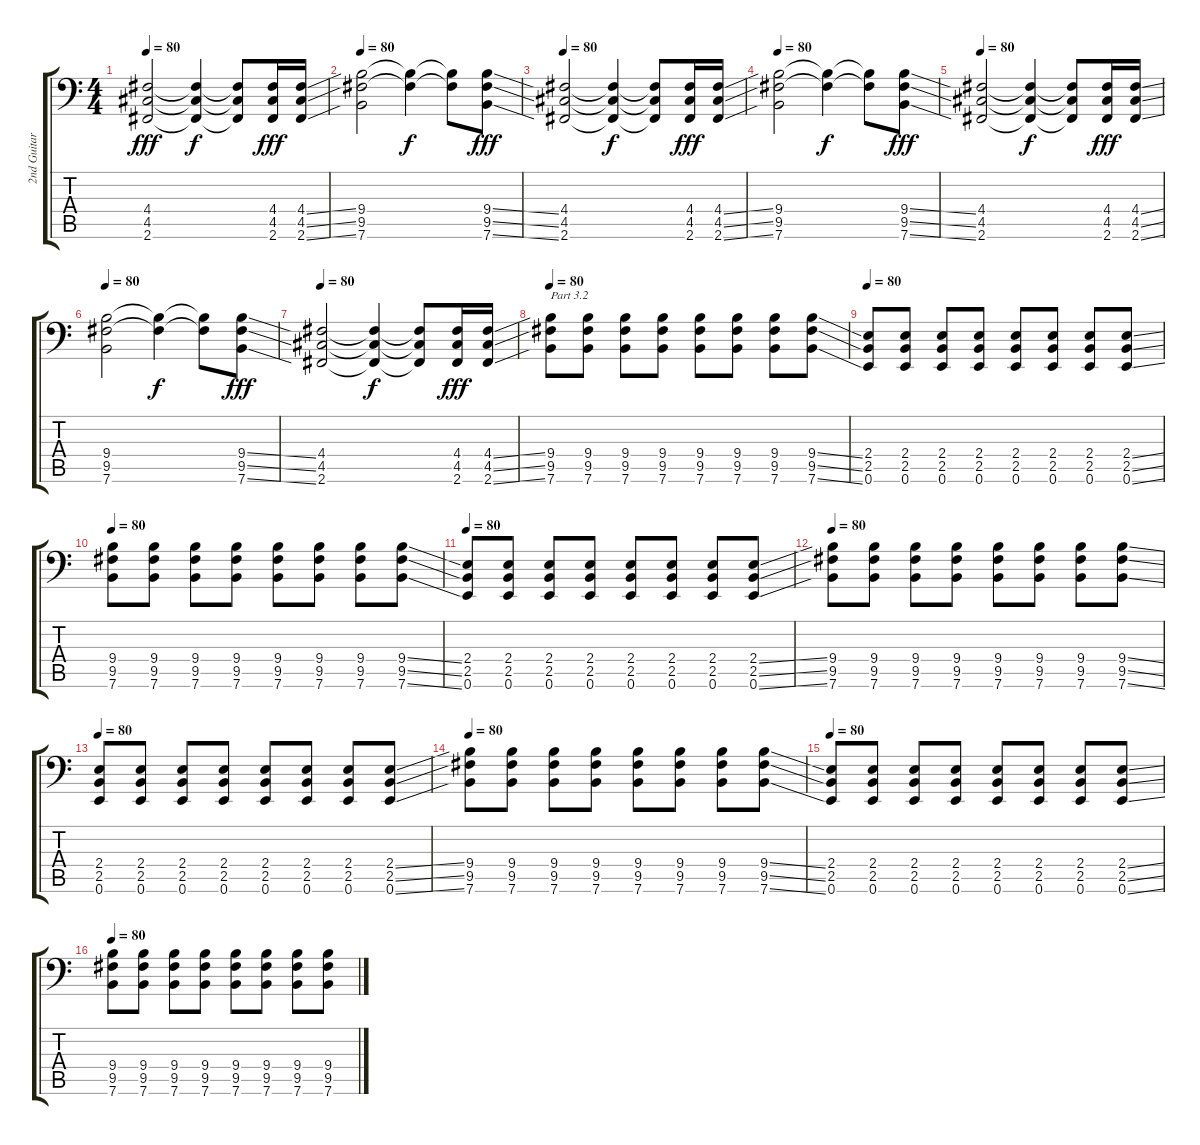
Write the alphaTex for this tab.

\track ("2nd Guitar" "2nd Guitar") {instrument distortionguitar}
\staff {score tabs}
\tuning (E4 B3 G3 D2 A1 E1) {hide}
\ts (4 4)
\tempo 80
\clef f4
\ks c
(4.4 4.5 2.6).2{dy fff balance 3} (4.4{t} 4.5{t} 2.6{t}).4{dy f} (4.4{t} 4.5{t} 2.6{t}).8 (4.4 4.5 2.6).16{dy fff balance 8} (4.4{ss} 4.5{ss} 2.6{ss}).16 |
\tempo 80
(9.4 9.5 7.6).2{balance 13} (9.4{t} 9.5{t}).4{dy f} (9.4{t} 9.5{t}).8 (9.4{ss} 9.5{ss} 7.6{ss}).8{dy fff balance 8} |
\tempo 80
(4.4 4.5 2.6).2{balance 3} (4.4{t} 4.5{t} 2.6{t}).4{dy f} (4.4{t} 4.5{t} 2.6{t}).8 (4.4 4.5 2.6).16{dy fff balance 8} (4.4{ss} 4.5{ss} 2.6{ss}).16 |
\tempo 80
(9.4 9.5 7.6).2{balance 13} (9.4{t} 9.5{t}).4{dy f} (9.4{t} 9.5{t}).8 (9.4{ss} 9.5{ss} 7.6{ss}).8{dy fff balance 8} |
\tempo 80
(4.4 4.5 2.6).2{balance 3} (4.4{t} 4.5{t} 2.6{t}).4{dy f} (4.4{t} 4.5{t} 2.6{t}).8 (4.4 4.5 2.6).16{dy fff balance 8} (4.4{ss} 4.5{ss} 2.6{ss}).16 |
\tempo 80
(9.4 9.5 7.6).2{balance 13} (9.4{t} 9.5{t}).4{dy f} (9.4{t} 9.5{t}).8 (9.4{ss} 9.5{ss} 7.6{ss}).8{dy fff balance 8} |
\tempo 80
(4.4 4.5 2.6).2{balance 3} (4.4{t} 4.5{t} 2.6{t}).4{dy f} (4.4{t} 4.5{t} 2.6{t}).8 (4.4 4.5 2.6).16{dy fff balance 8} (4.4{ss} 4.5{ss} 2.6{ss}).16 |
\tempo 80
(9.4 9.5 7.6).8{txt "Part 3.2" balance 13} (9.4 9.5 7.6).8 (9.4 9.5 7.6).8 (9.4 9.5 7.6).8 (9.4 9.5 7.6).8 (9.4 9.5 7.6).8 (9.4 9.5 7.6).8 (9.4{ss} 9.5{ss} 7.6{ss}).8{balance 8} |
\tempo 80
(2.4 2.5 0.6).8{balance 3} (2.4 2.5 0.6).8 (2.4 2.5 0.6).8 (2.4 2.5 0.6).8 (2.4 2.5 0.6).8 (2.4 2.5 0.6).8 (2.4 2.5 0.6).8 (2.4{ss} 2.5{ss} 0.6{ss}).8{balance 8} |
\tempo 80
(9.4 9.5 7.6).8{balance 13} (9.4 9.5 7.6).8 (9.4 9.5 7.6).8 (9.4 9.5 7.6).8 (9.4 9.5 7.6).8 (9.4 9.5 7.6).8 (9.4 9.5 7.6).8 (9.4{ss} 9.5{ss} 7.6{ss}).8{balance 8} |
\tempo 80
(2.4 2.5 0.6).8{balance 3} (2.4 2.5 0.6).8 (2.4 2.5 0.6).8 (2.4 2.5 0.6).8 (2.4 2.5 0.6).8 (2.4 2.5 0.6).8 (2.4 2.5 0.6).8 (2.4{ss} 2.5{ss} 0.6{ss}).8{balance 8} |
\tempo 80
(9.4 9.5 7.6).8{balance 13} (9.4 9.5 7.6).8 (9.4 9.5 7.6).8 (9.4 9.5 7.6).8 (9.4 9.5 7.6).8 (9.4 9.5 7.6).8 (9.4 9.5 7.6).8 (9.4{ss} 9.5{ss} 7.6{ss}).8{balance 8} |
\tempo 80
(2.4 2.5 0.6).8{balance 3} (2.4 2.5 0.6).8 (2.4 2.5 0.6).8 (2.4 2.5 0.6).8 (2.4 2.5 0.6).8 (2.4 2.5 0.6).8 (2.4 2.5 0.6).8 (2.4{ss} 2.5{ss} 0.6{ss}).8{balance 8} |
\tempo 80
(9.4 9.5 7.6).8{balance 13} (9.4 9.5 7.6).8 (9.4 9.5 7.6).8 (9.4 9.5 7.6).8 (9.4 9.5 7.6).8 (9.4 9.5 7.6).8 (9.4 9.5 7.6).8 (9.4{ss} 9.5{ss} 7.6{ss}).8{balance 8} |
\tempo 80
(2.4 2.5 0.6).8{balance 3} (2.4 2.5 0.6).8 (2.4 2.5 0.6).8 (2.4 2.5 0.6).8 (2.4 2.5 0.6).8 (2.4 2.5 0.6).8 (2.4 2.5 0.6).8 (2.4{ss} 2.5{ss} 0.6{ss}).8{balance 8} |
\tempo 80
(9.4 9.5 7.6).8{balance 13} (9.4 9.5 7.6).8 (9.4 9.5 7.6).8 (9.4 9.5 7.6).8 (9.4 9.5 7.6).8 (9.4 9.5 7.6).8 (9.4 9.5 7.6).8 (9.4{ss} 9.5{ss} 7.6{ss}).8{balance 8}
